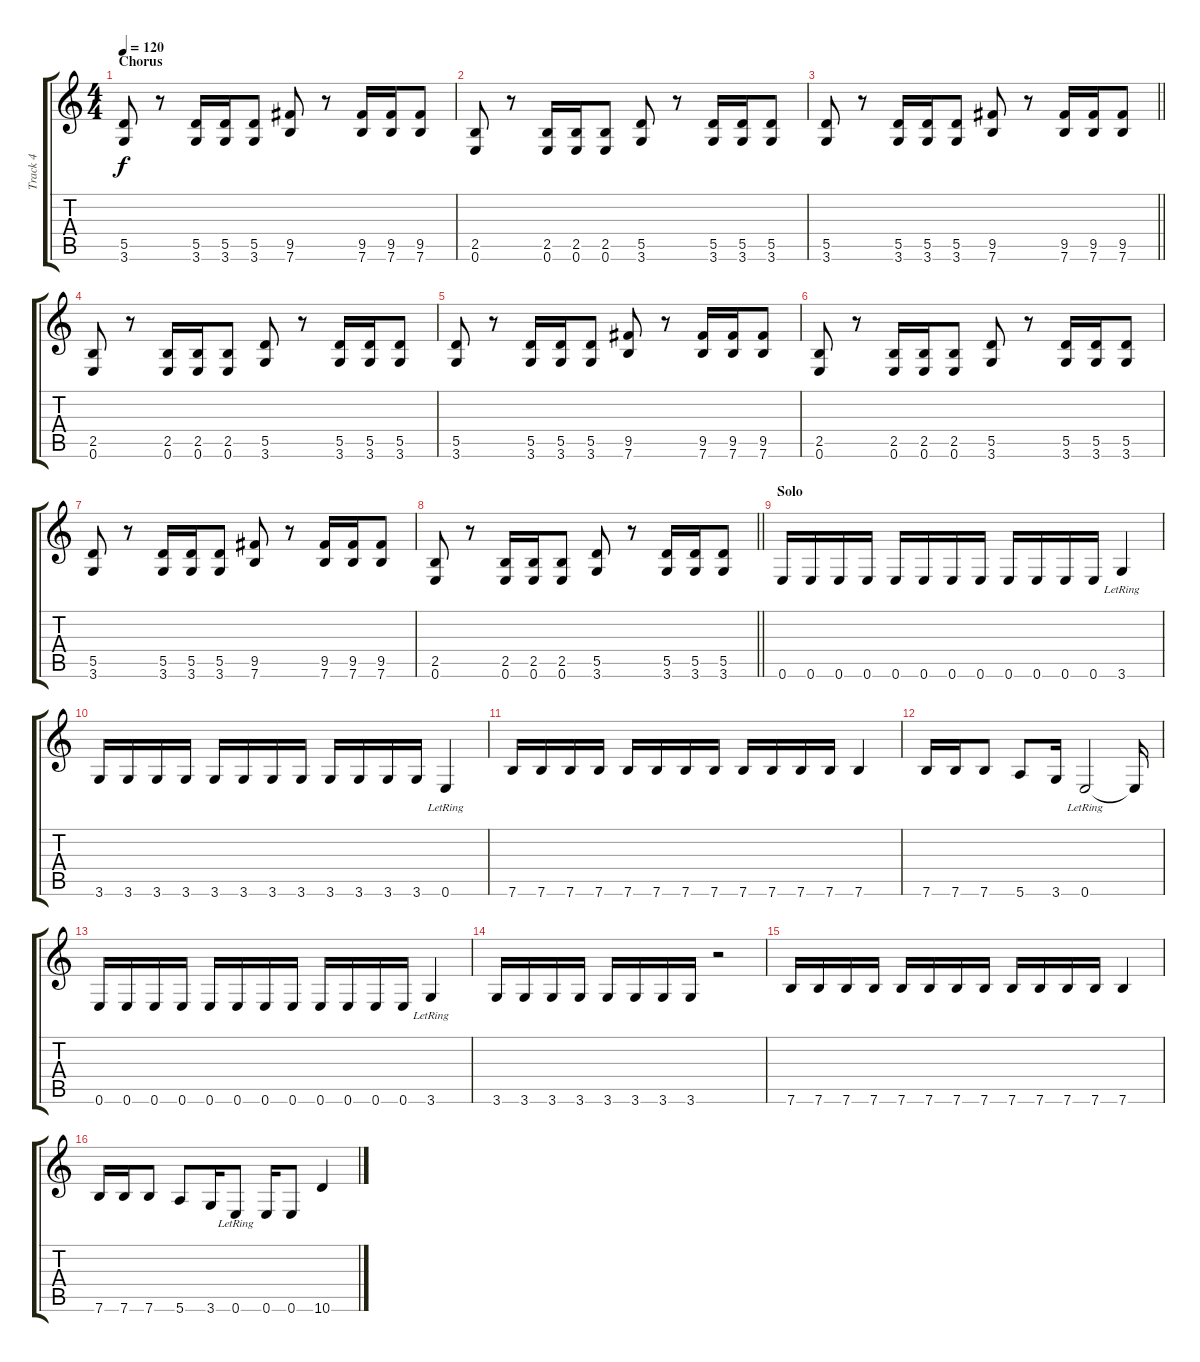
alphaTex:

\track ("Track 4" "Track 4") {instrument electricbassfinger}
\staff {score tabs}
\tuning (E4 B3 G3 D3 A2 E2) {hide}
\ts (4 4)
\section ("" "Chorus")
\tempo 120
\clef g2
\ks c
(5.5 3.6).8{dy f} r.8 (5.5 3.6).16 (5.5 3.6).16 (5.5 3.6).8 (9.5 7.6).8 r.8 (9.5 7.6).16 (9.5 7.6).16 (9.5 7.6).8 |
(2.5 0.6).8 r.8 (2.5 0.6).16 (2.5 0.6).16 (2.5 0.6).8 (5.5 3.6).8 r.8 (5.5 3.6).16 (5.5 3.6).16 (5.5 3.6).8 |
\barLineRight lightlight
(5.5 3.6).8 r.8 (5.5 3.6).16 (5.5 3.6).16 (5.5 3.6).8 (9.5 7.6).8 r.8 (9.5 7.6).16 (9.5 7.6).16 (9.5 7.6).8 |
(2.5 0.6).8 r.8 (2.5 0.6).16 (2.5 0.6).16 (2.5 0.6).8 (5.5 3.6).8 r.8 (5.5 3.6).16 (5.5 3.6).16 (5.5 3.6).8 |
(5.5 3.6).8 r.8 (5.5 3.6).16 (5.5 3.6).16 (5.5 3.6).8 (9.5 7.6).8 r.8 (9.5 7.6).16 (9.5 7.6).16 (9.5 7.6).8 |
(2.5 0.6).8 r.8 (2.5 0.6).16 (2.5 0.6).16 (2.5 0.6).8 (5.5 3.6).8 r.8 (5.5 3.6).16 (5.5 3.6).16 (5.5 3.6).8 |
(5.5 3.6).8 r.8 (5.5 3.6).16 (5.5 3.6).16 (5.5 3.6).8 (9.5 7.6).8 r.8 (9.5 7.6).16 (9.5 7.6).16 (9.5 7.6).8 |
\barLineRight lightlight
(2.5 0.6).8 r.8 (2.5 0.6).16 (2.5 0.6).16 (2.5 0.6).8 (5.5 3.6).8 r.8 (5.5 3.6).16 (5.5 3.6).16 (5.5 3.6).8 |
\section ("" "Solo")
0.6.16 0.6.16 0.6.16 0.6.16 0.6.16 0.6.16 0.6.16 0.6.16 0.6.16 0.6.16 0.6.16 0.6.16 3.6{lr}.4 |
3.6.16 3.6.16 3.6.16 3.6.16 3.6.16 3.6.16 3.6.16 3.6.16 3.6.16 3.6.16 3.6.16 3.6.16 0.6{lr}.4 |
7.6.16 7.6.16 7.6.16 7.6.16 7.6.16 7.6.16 7.6.16 7.6.16 7.6.16 7.6.16 7.6.16 7.6.16 7.6.4 |
7.6.16 7.6.16 7.6.8 5.6.8 3.6.16 0.6{lr}.2 0.6{t}.16 |
0.6.16 0.6.16 0.6.16 0.6.16 0.6.16 0.6.16 0.6.16 0.6.16 0.6.16 0.6.16 0.6.16 0.6.16 3.6{lr}.4 |
3.6.16 3.6.16 3.6.16 3.6.16 3.6.16 3.6.16 3.6.16 3.6.16 r.2 |
7.6.16 7.6.16 7.6.16 7.6.16 7.6.16 7.6.16 7.6.16 7.6.16 7.6.16 7.6.16 7.6.16 7.6.16 7.6.4 |
7.6.16 7.6.16 7.6.8 5.6.8 3.6.16 0.6{lr}.8 0.6.16 0.6.8 10.6.4
